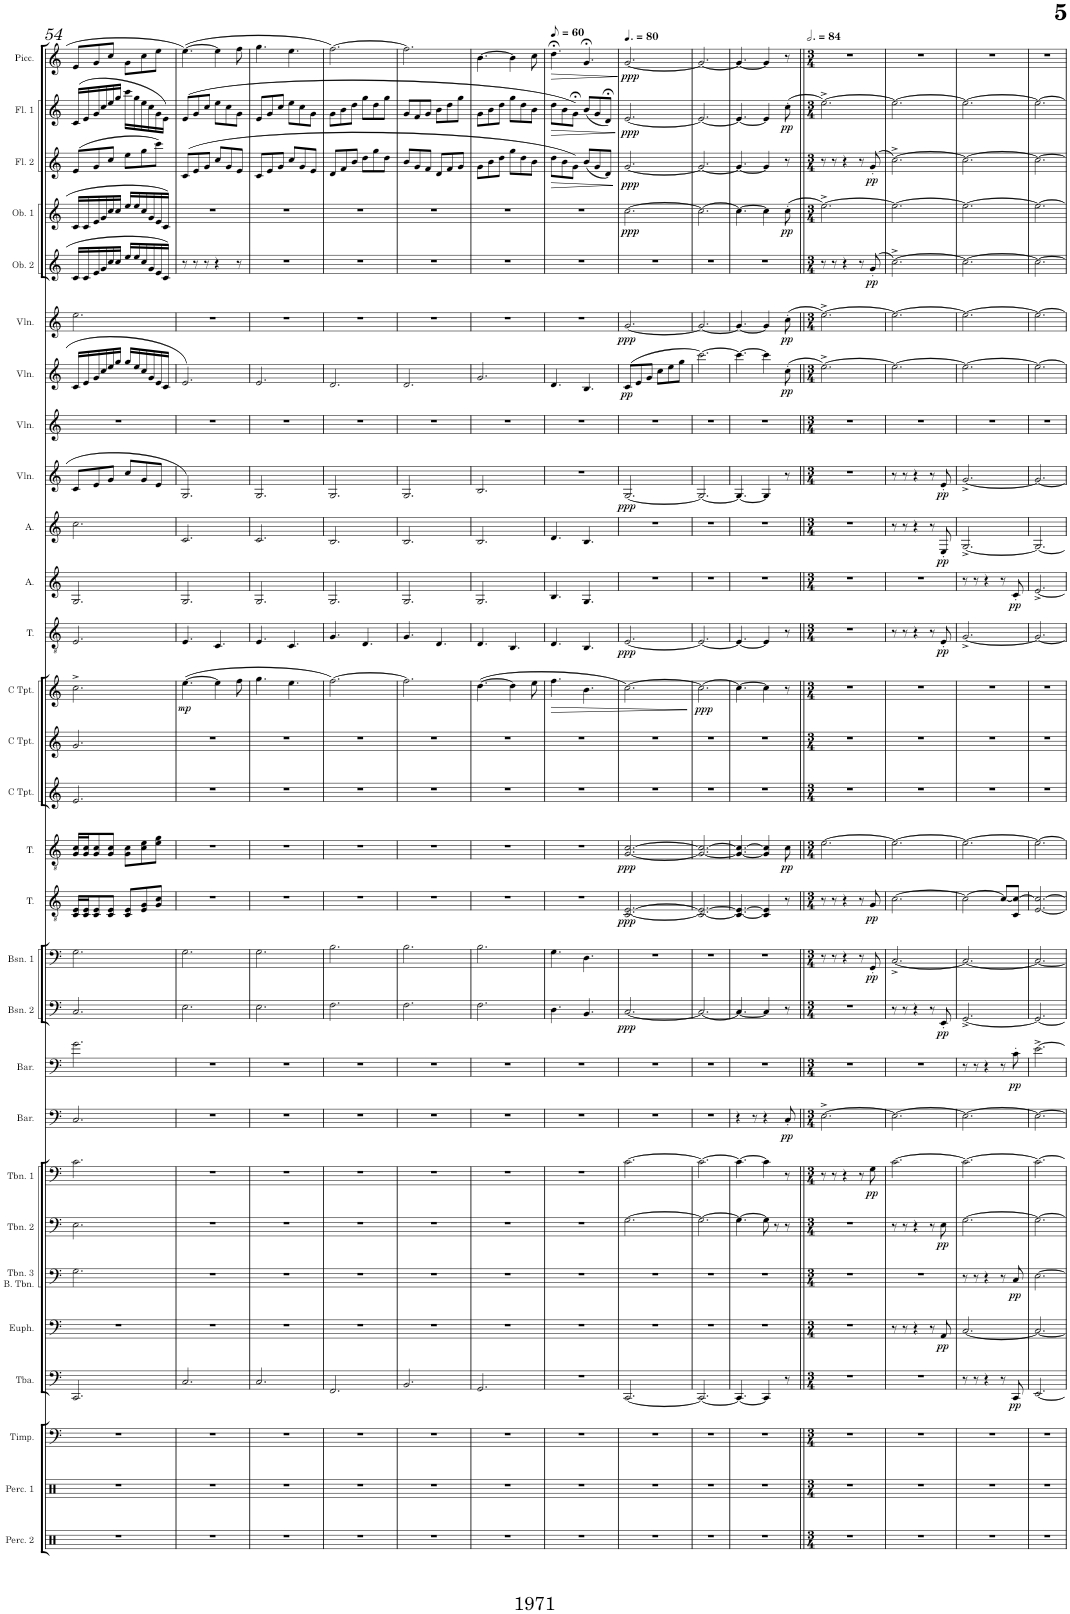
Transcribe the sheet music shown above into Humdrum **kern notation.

**kern	**kern	**kern	**kern	**dynam	**kern	**dynam	**kern	**dynam	**kern	**dynam	**kern	**dynam	**kern	**dynam	**kern	**dynam	**kern	**dynam	**kern	**dynam	**kern	**dynam	**kern	**dynam	**kern	**kern	**kern	**dynam	**kern	**dynam	**kern	**dynam	**kern	**dynam	**kern	**dynam	**kern	**kern	**dynam	**kern	**dynam	**kern	**dynam	**kern	**dynam	**kern	**dynam	**kern	**dynam	**kern	**dynam
*part29	*part28	*part27	*part26	*part26	*part25	*part25	*part24	*part24	*part23	*part23	*part22	*part22	*part21	*part21	*part20	*part20	*part19	*part19	*part18	*part18	*part17	*part17	*part16	*part16	*part15	*part14	*part13	*part13	*part12	*part12	*part11	*part11	*part10	*part10	*part9	*part9	*part8	*part7	*part7	*part6	*part6	*part5	*part5	*part4	*part4	*part3	*part3	*part2	*part2	*part1	*part1
*staff29	*staff28	*staff27	*staff26	*staff26	*staff25	*staff25	*staff24	*staff24	*staff23	*staff23	*staff22	*staff22	*staff21	*staff21	*staff20	*staff20	*staff19	*staff19	*staff18	*staff18	*staff17	*staff17	*staff16	*staff16	*staff15	*staff14	*staff13	*staff13	*staff12	*staff12	*staff11	*staff11	*staff10	*staff10	*staff9	*staff9	*staff8	*staff7	*staff7	*staff6	*staff6	*staff5	*staff5	*staff4	*staff4	*staff3	*staff3	*staff2	*staff2	*staff1	*staff1
*I"Percussion 2	*I"Percussion 1	*I"Timpani	*I"Tuba	*	*I"Euphonium	*	*I"Trombone 3 &amp; Bass Trombone	*	*I"Trombone 2	*	*I"Trombone 1	*	*I"Baritone	*	*I"Baritone	*	*I"Bassoon 2	*	*I"Bassoon 1	*	*I"Tenor	*	*I"Tenor	*	*I"C Trumpet	*I"C Trumpet	*I"C Trumpet	*	*I"Tenor	*	*I"Alto	*	*I"Alto	*	*I"Violin	*	*I"Violin	*I"Violin	*	*I"Violin	*	*I"Oboe 2	*	*I"Oboe 1	*	*I"Flute 2	*	*I"Flute 1	*	*I"Piccolo	*
*I'Perc. 2	*I'Perc. 1	*I'Timp.	*I'Tba.	*	*I'Euph.	*	*I'Tbn. 3 B. Tbn.	*	*I'Tbn. 2	*	*I'Tbn. 1	*	*I'Bar.	*	*I'Bar.	*	*I'Bsn. 2	*	*I'Bsn. 1	*	*I'T.	*	*I'T.	*	*I'C Tpt.	*I'C Tpt.	*I'C Tpt.	*	*I'T.	*	*I'A.	*	*I'A.	*	*I'Vln.	*	*I'Vln.	*I'Vln.	*	*I'Vln.	*	*I'Ob. 2	*	*I'Ob. 1	*	*I'Fl. 2	*	*I'Fl. 1	*	*I'Picc.	*
!!LO:PB:g=z
*clefX	*clefX	*clefF4	*clefF4	*	*clefF4	*	*clefF4	*	*clefF4	*	*clefF4	*	*clefF4	*	*clefF4	*	*clefF4	*	*clefF4	*	*clefGv2	*	*clefGv2	*	*clefG2	*clefG2	*clefG2	*	*clefGv2	*	*clefG2	*	*clefG2	*	*clefG2	*	*clefG2	*clefG2	*	*clefG2	*	*clefG2	*	*clefG2	*	*clefG2	*	*clefG2	*	*clefG2	*
*	*	*	*	*	*	*	*	*	*	*	*	*	*	*	*	*	*	*	*	*	*	*	*	*	*	*	*	*	*	*	*	*	*	*	*	*	*	*	*	*	*	*	*	*	*	*	*	*	*	*Trd-7c-12	*
*k[]	*k[]	*k[]	*k[]	*	*k[]	*	*k[]	*	*k[]	*	*k[]	*	*k[]	*	*k[]	*	*k[]	*	*k[]	*	*k[]	*	*k[]	*	*k[]	*k[]	*k[]	*	*k[]	*	*k[]	*	*k[]	*	*k[]	*	*k[]	*k[]	*	*k[]	*	*k[]	*	*k[]	*	*k[]	*	*k[]	*	*k[]	*
*M6/8	*M6/8	*M6/8	*M6/8	*	*M6/8	*	*M6/8	*	*M6/8	*	*M6/8	*	*M6/8	*	*M6/8	*	*M6/8	*	*M6/8	*	*M6/8	*	*M6/8	*	*M6/8	*M6/8	*M6/8	*	*M6/8	*	*M6/8	*	*M6/8	*	*M6/8	*	*M6/8	*M6/8	*	*M6/8	*	*M6/8	*	*M6/8	*	*M6/8	*	*M6/8	*	*M6/8	*
=54	=54	=54	=54	=54	=54	=54	=54	=54	=54	=54	=54	=54	=54	=54	=54	=54	=54	=54	=54	=54	=54	=54	=54	=54	=54	=54	=54	=54	=54	=54	=54	=54	=54	=54	=54	=54	=54	=54	=54	=54	=54	=54	=54	=54	=54	=54	=54	=54	=54	=54	=54
2.r	2.r	2.r	2.CC/	.	2.r	.	2.G\	.	2.E\	.	2.c\	.	2.C/	.	2.g\	.	2.C/	.	2.G\	.	16C/ 16E/LL	.	16G/ 16c/LL	.	2.e/	2.g/	2.cc^\	.	2.E/	.	2.G/	.	2.cc\	.	8c/L	.	2.r	16c/LL	.	2.ee\	.	16c/LL	.	16c/LL	.	(8e/L	.	(16c/LL	.	8e/L	.
.	.	.	.	.	.	.	.	.	.	.	.	.	.	.	.	.	.	.	.	.	16C/ 16E/J	.	16G/ 16c/J	.	.	.	.	.	.	.	.	.	.	.	.	.	.	16e/	.	.	.	16c/	.	16c/	.	.	.	16e/	.	.	.
.	.	.	.	.	.	.	.	.	.	.	.	.	.	.	.	.	.	.	.	.	8C/ 8E/	.	8G/ 8c/	.	.	.	.	.	.	.	.	.	.	.	8e/	.	.	16g/	.	.	.	16e/	.	16e/	.	8g/	.	16g/	.	8g/	.
.	.	.	.	.	.	.	.	.	.	.	.	.	.	.	.	.	.	.	.	.	.	.	.	.	.	.	.	.	.	.	.	.	.	.	.	.	.	16cc/	.	.	.	16g/	.	16g/	.	.	.	16cc/	.	.	.
.	.	.	.	.	.	.	.	.	.	.	.	.	.	.	.	.	.	.	.	.	8C/ 8E/J	.	8G/ 8c/J	.	.	.	.	.	.	.	.	.	.	.	8g/J	.	.	16ee/	.	.	.	16cc/	.	16cc/	.	8cc/J	.	16ee/	.	8cc/J	.
.	.	.	.	.	.	.	.	.	.	.	.	.	.	.	.	.	.	.	.	.	.	.	.	.	.	.	.	.	.	.	.	.	.	.	.	.	.	16gg/JJ	.	.	.	16cc/JJ	.	16cc/JJ	.	.	.	16gg/JJ	.	.	.
.	.	.	.	.	.	.	.	.	.	.	.	.	.	.	.	.	.	.	.	.	8C/ 8E/L	.	8G\ 8c\L	.	.	.	.	.	.	.	.	.	.	.	8cc/L	.	.	16gg/LL	.	.	.	16ee/LL	.	16ee/LL	.	8ee\L	.	16ccc\LL	.	8g\L	.
.	.	.	.	.	.	.	.	.	.	.	.	.	.	.	.	.	.	.	.	.	.	.	.	.	.	.	.	.	.	.	.	.	.	.	.	.	.	16ee/	.	.	.	16ee/	.	16ee/	.	.	.	16gg\	.	.	.
.	.	.	.	.	.	.	.	.	.	.	.	.	.	.	.	.	.	.	.	.	8E/ 8G/	.	8c\ 8e\	.	.	.	.	.	.	.	.	.	.	.	8g/	.	.	16cc/	.	.	.	16cc/	.	16cc/	.	8gg\	.	16ee\	.	8cc\	.
.	.	.	.	.	.	.	.	.	.	.	.	.	.	.	.	.	.	.	.	.	.	.	.	.	.	.	.	.	.	.	.	.	.	.	.	.	.	16g/	.	.	.	16g/	.	16g/	.	.	.	16cc\	.	.	.
.	.	.	.	.	.	.	.	.	.	.	.	.	.	.	.	.	.	.	.	.	8G/ 8c/J	.	8e\ 8g\J	.	.	.	.	.	.	.	.	.	.	.	8e/J	.	.	16e/	.	.	.	16e/	.	16e/	.	8ccc\J)	.	16g\	.	8ee\J	.
.	.	.	.	.	.	.	.	.	.	.	.	.	.	.	.	.	.	.	.	.	.	.	.	.	.	.	.	.	.	.	.	.	.	.	.	.	.	16c/JJ	.	.	.	16c/JJ	.	16c/JJ	.	.	.	16e\JJ)	.	.	.
=55	=55	=55	=55	=55	=55	=55	=55	=55	=55	=55	=55	=55	=55	=55	=55	=55	=55	=55	=55	=55	=55	=55	=55	=55	=55	=55	=55	=55	=55	=55	=55	=55	=55	=55	=55	=55	=55	=55	=55	=55	=55	=55	=55	=55	=55	=55	=55	=55	=55	=55	=55
!	!	!	!	!	!	!	!	!	!	!	!	!	!	!	!	!	!	!	!	!	!	!	!	!	!	!	!	!LO:DY:b	!	!	!	!	!	!	!	!	!	!	!	!	!	!	!	!	!	!	!	!	!	!	!
2.r	2.r	2.r	2.C/	.	2.r	.	2.r	.	2.r	.	2.r	.	2.r	.	2.r	.	2.E\	.	2.G\	.	2.r	.	2.r	.	2.r	2.r	([4.ee\	mp	4.E/	.	2.G/	.	2.c/	.	2.G/	.	2.r	2.e/	.	2.r	.	8r	.	2.r	.	(8c/L	.	(8e/L	.	([4.ee\	.
.	.	.	.	.	.	.	.	.	.	.	.	.	.	.	.	.	.	.	.	.	.	.	.	.	.	.	.	.	.	.	.	.	.	.	.	.	.	.	.	.	.	8r	.	.	.	8e/	.	8g/	.	.	.
.	.	.	.	.	.	.	.	.	.	.	.	.	.	.	.	.	.	.	.	.	.	.	.	.	.	.	.	.	.	.	.	.	.	.	.	.	.	.	.	.	.	8r	.	.	.	8g/J	.	8cc/J	.	.	.
.	.	.	.	.	.	.	.	.	.	.	.	.	.	.	.	.	.	.	.	.	.	.	.	.	.	.	4ee\]	.	4.C/	.	.	.	.	.	.	.	.	.	.	.	.	4r	.	.	.	8cc/L	.	8ee\L	.	4ee\]	.
.	.	.	.	.	.	.	.	.	.	.	.	.	.	.	.	.	.	.	.	.	.	.	.	.	.	.	.	.	.	.	.	.	.	.	.	.	.	.	.	.	.	.	.	.	.	8g/	.	8cc\	.	.	.
.	.	.	.	.	.	.	.	.	.	.	.	.	.	.	.	.	.	.	.	.	.	.	.	.	.	.	8ff\	.	.	.	.	.	.	.	.	.	.	.	.	.	.	8r	.	.	.	8e/J	.	8g\J	.	8ff\	.
=56	=56	=56	=56	=56	=56	=56	=56	=56	=56	=56	=56	=56	=56	=56	=56	=56	=56	=56	=56	=56	=56	=56	=56	=56	=56	=56	=56	=56	=56	=56	=56	=56	=56	=56	=56	=56	=56	=56	=56	=56	=56	=56	=56	=56	=56	=56	=56	=56	=56	=56	=56
2.r	2.r	2.r	2.C/	.	2.r	.	2.r	.	2.r	.	2.r	.	2.r	.	2.r	.	2.E\	.	2.G\	.	2.r	.	2.r	.	2.r	2.r	4.gg\	.	4.E/	.	2.G/	.	2.c/	.	2.G/	.	2.r	2.e/	.	2.r	.	2.r	.	2.r	.	8c/L	.	8e/L	.	4.gg\	.
.	.	.	.	.	.	.	.	.	.	.	.	.	.	.	.	.	.	.	.	.	.	.	.	.	.	.	.	.	.	.	.	.	.	.	.	.	.	.	.	.	.	.	.	.	.	8e/	.	8g/	.	.	.
.	.	.	.	.	.	.	.	.	.	.	.	.	.	.	.	.	.	.	.	.	.	.	.	.	.	.	.	.	.	.	.	.	.	.	.	.	.	.	.	.	.	.	.	.	.	8g/J	.	8cc/J	.	.	.
.	.	.	.	.	.	.	.	.	.	.	.	.	.	.	.	.	.	.	.	.	.	.	.	.	.	.	4.ee\	.	4.C/	.	.	.	.	.	.	.	.	.	.	.	.	.	.	.	.	8cc/L	.	8ee\L	.	4.ee\	.
.	.	.	.	.	.	.	.	.	.	.	.	.	.	.	.	.	.	.	.	.	.	.	.	.	.	.	.	.	.	.	.	.	.	.	.	.	.	.	.	.	.	.	.	.	.	8g/	.	8cc\	.	.	.
.	.	.	.	.	.	.	.	.	.	.	.	.	.	.	.	.	.	.	.	.	.	.	.	.	.	.	.	.	.	.	.	.	.	.	.	.	.	.	.	.	.	.	.	.	.	8e/J	.	8g\J	.	.	.
=57	=57	=57	=57	=57	=57	=57	=57	=57	=57	=57	=57	=57	=57	=57	=57	=57	=57	=57	=57	=57	=57	=57	=57	=57	=57	=57	=57	=57	=57	=57	=57	=57	=57	=57	=57	=57	=57	=57	=57	=57	=57	=57	=57	=57	=57	=57	=57	=57	=57	=57	=57
2.r	2.r	2.r	2.FF/	.	2.r	.	2.r	.	2.r	.	2.r	.	2.r	.	2.r	.	2.F\	.	2.B\	.	2.r	.	2.r	.	2.r	2.r	[2.ff\)	.	4.G/	.	2.G/	.	2.B/	.	2.G/	.	2.r	2.d/	.	2.r	.	2.r	.	2.r	.	8d/L	.	8g\L	.	[2.ff\)	.
.	.	.	.	.	.	.	.	.	.	.	.	.	.	.	.	.	.	.	.	.	.	.	.	.	.	.	.	.	.	.	.	.	.	.	.	.	.	.	.	.	.	.	.	.	.	8f/	.	8b\	.	.	.
.	.	.	.	.	.	.	.	.	.	.	.	.	.	.	.	.	.	.	.	.	.	.	.	.	.	.	.	.	.	.	.	.	.	.	.	.	.	.	.	.	.	.	.	.	.	8b/J	.	8dd\J	.	.	.
.	.	.	.	.	.	.	.	.	.	.	.	.	.	.	.	.	.	.	.	.	.	.	.	.	.	.	.	.	4.D/	.	.	.	.	.	.	.	.	.	.	.	.	.	.	.	.	8dd\L	.	8gg\L	.	.	.
.	.	.	.	.	.	.	.	.	.	.	.	.	.	.	.	.	.	.	.	.	.	.	.	.	.	.	.	.	.	.	.	.	.	.	.	.	.	.	.	.	.	.	.	.	.	8gg\	.	8dd\	.	.	.
.	.	.	.	.	.	.	.	.	.	.	.	.	.	.	.	.	.	.	.	.	.	.	.	.	.	.	.	.	.	.	.	.	.	.	.	.	.	.	.	.	.	.	.	.	.	8dd\J	.	8gg\J	.	.	.
=58	=58	=58	=58	=58	=58	=58	=58	=58	=58	=58	=58	=58	=58	=58	=58	=58	=58	=58	=58	=58	=58	=58	=58	=58	=58	=58	=58	=58	=58	=58	=58	=58	=58	=58	=58	=58	=58	=58	=58	=58	=58	=58	=58	=58	=58	=58	=58	=58	=58	=58	=58
2.r	2.r	2.r	2.BB/	.	2.r	.	2.r	.	2.r	.	2.r	.	2.r	.	2.r	.	2.F\	.	2.B\	.	2.r	.	2.r	.	2.r	2.r	2.ff\]	.	4.G/	.	2.G/	.	2.B/	.	2.G/	.	2.r	2.d/	.	2.r	.	2.r	.	2.r	.	8b/L	.	8g/L	.	2.ff\]	.
.	.	.	.	.	.	.	.	.	.	.	.	.	.	.	.	.	.	.	.	.	.	.	.	.	.	.	.	.	.	.	.	.	.	.	.	.	.	.	.	.	.	.	.	.	.	8g/	.	8f/	.	.	.
.	.	.	.	.	.	.	.	.	.	.	.	.	.	.	.	.	.	.	.	.	.	.	.	.	.	.	.	.	.	.	.	.	.	.	.	.	.	.	.	.	.	.	.	.	.	8f/J	.	8g/J	.	.	.
.	.	.	.	.	.	.	.	.	.	.	.	.	.	.	.	.	.	.	.	.	.	.	.	.	.	.	.	.	4.D/	.	.	.	.	.	.	.	.	.	.	.	.	.	.	.	.	8d/L	.	8b\L	.	.	.
.	.	.	.	.	.	.	.	.	.	.	.	.	.	.	.	.	.	.	.	.	.	.	.	.	.	.	.	.	.	.	.	.	.	.	.	.	.	.	.	.	.	.	.	.	.	8f/	.	8dd\	.	.	.
.	.	.	.	.	.	.	.	.	.	.	.	.	.	.	.	.	.	.	.	.	.	.	.	.	.	.	.	.	.	.	.	.	.	.	.	.	.	.	.	.	.	.	.	.	.	8g/J	.	8gg\J	.	.	.
=59	=59	=59	=59	=59	=59	=59	=59	=59	=59	=59	=59	=59	=59	=59	=59	=59	=59	=59	=59	=59	=59	=59	=59	=59	=59	=59	=59	=59	=59	=59	=59	=59	=59	=59	=59	=59	=59	=59	=59	=59	=59	=59	=59	=59	=59	=59	=59	=59	=59	=59	=59
2.r	2.r	2.r	2.GG/	.	2.r	.	2.r	.	2.r	.	2.r	.	2.r	.	2.r	.	2.F\	.	2.B\	.	2.r	.	2.r	.	2.r	2.r	([4.dd\	.	4.D/	.	2.G/	.	2.B/	.	2.B/	.	2.r	2.g/	.	2.r	.	2.r	.	2.r	.	8g\L	.	8g\L	.	[4.b\	.
.	.	.	.	.	.	.	.	.	.	.	.	.	.	.	.	.	.	.	.	.	.	.	.	.	.	.	.	.	.	.	.	.	.	.	.	.	.	.	.	.	.	.	.	.	.	8b\	.	8b\	.	.	.
.	.	.	.	.	.	.	.	.	.	.	.	.	.	.	.	.	.	.	.	.	.	.	.	.	.	.	.	.	.	.	.	.	.	.	.	.	.	.	.	.	.	.	.	.	.	8dd\J	.	8dd\J	.	.	.
.	.	.	.	.	.	.	.	.	.	.	.	.	.	.	.	.	.	.	.	.	.	.	.	.	.	.	4dd\]	.	4.BB/	.	.	.	.	.	.	.	.	.	.	.	.	.	.	.	.	8gg\L	.	8gg\L	.	4b\]	.
.	.	.	.	.	.	.	.	.	.	.	.	.	.	.	.	.	.	.	.	.	.	.	.	.	.	.	.	.	.	.	.	.	.	.	.	.	.	.	.	.	.	.	.	.	.	8dd\	.	8dd\	.	.	.
.	.	.	.	.	.	.	.	.	.	.	.	.	.	.	.	.	.	.	.	.	.	.	.	.	.	.	8ee\	.	.	.	.	.	.	.	.	.	.	.	.	.	.	.	.	.	.	8b\J	.	8b\J	.	8cc\	.
=60	=60	=60	=60	=60	=60	=60	=60	=60	=60	=60	=60	=60	=60	=60	=60	=60	=60	=60	=60	=60	=60	=60	=60	=60	=60	=60	=60	=60	=60	=60	=60	=60	=60	=60	=60	=60	=60	=60	=60	=60	=60	=60	=60	=60	=60	=60	=60	=60	=60	=60	=60
*	*	*	*	*	*	*	*	*	*	*	*	*	*	*	*	*	*	*	*	*	*	*	*	*	*	*	*	*	*	*	*	*	*	*	*	*	*	*	*	*	*	*	*	*	*	*	*	*	*	*MM30	*
!	!	!	!	!	!	!	!	!	!	!	!	!	!	!	!	!	!	!	!	!	!	!	!	!	!	!	!	!LO:HP:b	!	!	!	!	!	!	!	!	!	!	!	!	!	!	!	!	!	!	!LO:HP:b	!	!LO:HP:b	!	!LO:HP:b
2.r	2.r	2.r	2.r	.	2.r	.	2.r	.	2.r	.	2.r	.	2.r	.	2.r	.	4.D\	.	4.G\	.	2.r	.	2.r	.	2.r	2.r	4.ff\	>	4.D/	.	4.B/	.	4.d/	.	2.r	.	2.r	4.d/	.	2.r	.	2.r	.	2.r	.	8dd\L	>	8dd\L	>	4.dd;<\	>
.	.	.	.	.	.	.	.	.	.	.	.	.	.	.	.	.	.	.	.	.	.	.	.	.	.	.	.	.	.	.	.	.	.	.	.	.	.	.	.	.	.	.	.	.	.	8b\	.	8b\	.	.	.
.	.	.	.	.	.	.	.	.	.	.	.	.	.	.	.	.	.	.	.	.	.	.	.	.	.	.	.	.	.	.	.	.	.	.	.	.	.	.	.	.	.	.	.	.	.	8g\J)	.	8g;<\J)	.	.	.
.	.	.	.	.	.	.	.	.	.	.	.	.	.	.	.	.	4.BB/	.	4.D\	.	.	.	.	.	.	.	4.b\	.	4.BB/	.	4.G/	.	4.B/	.	.	.	.	4.B/	.	.	.	.	.	.	.	(8b/L	.	(8b/L	.	4.g;</	.
.	.	.	.	.	.	.	.	.	.	.	.	.	.	.	.	.	.	.	.	.	.	.	.	.	.	.	.	.	.	.	.	.	.	.	.	.	.	.	.	.	.	.	.	.	.	8g/	.	8g/	.	.	.
.	.	.	.	.	.	.	.	.	.	.	.	.	.	.	.	.	.	.	.	.	.	.	.	.	.	.	.	.	.	.	.	.	.	.	.	.	.	.	.	.	.	.	.	.	.	8d/J)	.	8d;</J)	.	.	.
.	.	.	.	.	.	.	.	.	.	.	.	.	.	.	.	.	.	.	.	.	.	.	.	.	.	.	.	.	.	.	.	.	.	.	.	.	.	.	.	.	.	.	.	.	.	.	]	.	]	.	]
=61	=61	=61	=61	=61	=61	=61	=61	=61	=61	=61	=61	=61	=61	=61	=61	=61	=61	=61	=61	=61	=61	=61	=61	=61	=61	=61	=61	=61	=61	=61	=61	=61	=61	=61	=61	=61	=61	=61	=61	=61	=61	=61	=61	=61	=61	=61	=61	=61	=61	=61	=61
*	*	*	*	*	*	*	*	*	*	*	*	*	*	*	*	*	*	*	*	*	*	*	*	*	*	*	*	*	*	*	*	*	*	*	*	*	*	*	*	*	*	*	*	*	*	*	*	*	*	*MM120	*
!	!	!	!	!	!	!	!	!	!	!	!	!	!	!	!	!	!	!LO:DY:b	!	!	!	!LO:DY:b	!	!LO:DY:b	!	!	!	!	!	!LO:DY:b	!	!	!	!	!	!LO:DY:b	!	!	!LO:DY:b	!	!LO:DY:b	!	!	!	!LO:DY:b	!	!LO:DY:b	!	!LO:DY:b	!	!LO:DY:b
2.r	2.r	2.r	[2.CC/	.	2.r	.	2.r	.	[2.G\	.	[2.c\	.	2.r	.	2.r	.	[2.C/	ppp	2.r	.	[2.C/ [2.E/	ppp	[2.G/ [2.c/	ppp	2.r	2.r	[2.cc\)	.	[2.E/	ppp	2.r	.	2.r	.	[2.G/	ppp	2.r	(8c/L	pp	[2.g/	ppp	2.r	.	[2.cc\	ppp	[2.g/	ppp	[2.e/	ppp	[2.g/	ppp
.	.	.	.	.	.	.	.	.	.	.	.	.	.	.	.	.	.	.	.	.	.	.	.	.	.	.	.	.	.	.	.	.	.	.	.	.	.	8e/	.	.	.	.	.	.	.	.	.	.	.	.	.
.	.	.	.	.	.	.	.	.	.	.	.	.	.	.	.	.	.	.	.	.	.	.	.	.	.	.	.	.	.	.	.	.	.	.	.	.	.	8g/J	.	.	.	.	.	.	.	.	.	.	.	.	.
.	.	.	.	.	.	.	.	.	.	.	.	.	.	.	.	.	.	.	.	.	.	.	.	.	.	.	.	.	.	.	.	.	.	.	.	.	.	8cc\L	.	.	.	.	.	.	.	.	.	.	.	.	.
.	.	.	.	.	.	.	.	.	.	.	.	.	.	.	.	.	.	.	.	.	.	.	.	.	.	.	.	.	.	.	.	.	.	.	.	.	.	8ee\	.	.	.	.	.	.	.	.	.	.	.	.	.
.	.	.	.	.	.	.	.	.	.	.	.	.	.	.	.	.	.	.	.	.	.	.	.	.	.	.	.	.	.	.	.	.	.	.	.	.	.	8gg\J	.	.	.	.	.	.	.	.	.	.	.	.	.
.	.	.	.	.	.	.	.	.	.	.	.	.	.	.	.	.	.	.	.	.	.	.	.	.	.	.	.	]	.	.	.	.	.	.	.	.	.	.	.	.	.	.	.	.	.	.	.	.	.	.	.
=62	=62	=62	=62	=62	=62	=62	=62	=62	=62	=62	=62	=62	=62	=62	=62	=62	=62	=62	=62	=62	=62	=62	=62	=62	=62	=62	=62	=62	=62	=62	=62	=62	=62	=62	=62	=62	=62	=62	=62	=62	=62	=62	=62	=62	=62	=62	=62	=62	=62	=62	=62
!	!	!	!	!	!	!	!	!	!	!	!	!	!	!	!	!	!	!	!	!	!	!	!	!	!	!	!	!LO:DY:b	!	!	!	!	!	!	!	!	!	!	!	!	!	!	!	!	!	!	!	!	!	!	!
2.r	2.r	2.r	2.CC/_	.	2.r	.	2.r	.	2.G\_	.	2.c\_	.	2.r	.	2.r	.	2.C/_	.	2.r	.	2.C/_ 2.E/_	.	2.G/_ 2.c/_	.	2.r	2.r	2.cc\_	ppp	2.E/_	.	2.r	.	2.r	.	2.G/_	.	2.r	[2.ccc\)	.	2.g/_	.	2.r	.	2.cc\_	.	2.g/_	.	2.e/_	.	2.g/_	.
=63	=63	=63	=63	=63	=63	=63	=63	=63	=63	=63	=63	=63	=63	=63	=63	=63	=63	=63	=63	=63	=63	=63	=63	=63	=63	=63	=63	=63	=63	=63	=63	=63	=63	=63	=63	=63	=63	=63	=63	=63	=63	=63	=63	=63	=63	=63	=63	=63	=63	=63	=63
2.r	2.r	2.r	4.CC/_	.	2.r	.	2.r	.	4.G\_	.	4.c\_	.	4r	.	2.r	.	4.C/_	.	2.r	.	4.C/_ 4.E/_	.	4.G/_ 4.c/_	.	2.r	2.r	4.cc\_	.	4.E/_	.	2.r	.	2.r	.	4.G/_	.	2.r	4.ccc\_	.	4.g/_	.	2.r	.	4.cc\_	.	4.g/_	.	4.e/_	.	4.g/_	.
.	.	.	.	.	.	.	.	.	.	.	.	.	8r	.	.	.	.	.	.	.	.	.	.	.	.	.	.	.	.	.	.	.	.	.	.	.	.	.	.	.	.	.	.	.	.	.	.	.	.	.	.
.	.	.	4CC/]	.	.	.	.	.	8G\]	.	4c\]	.	4r	.	.	.	4C/]	.	.	.	4C/] 4E/]	.	4G/] 4c/]	.	.	.	4cc\]	.	4E/]	.	.	.	.	.	4G/]	.	.	4ccc\]	.	4g/]	.	.	.	4cc\]	.	4g/]	.	4e/]	.	4g/]	.
.	.	.	.	.	.	.	.	.	8r	.	.	.	.	.	.	.	.	.	.	.	.	.	.	.	.	.	.	.	.	.	.	.	.	.	.	.	.	.	.	.	.	.	.	.	.	.	.	.	.	.	.
!	!	!	!	!	!	!	!	!	!	!	!	!	!	!LO:DY:b	!	!	!	!	!	!	!	!	!	!LO:DY:b	!	!	!	!	!	!	!	!	!	!	!	!	!	!	!LO:DY:b	!	!LO:DY:b	!	!	!	!LO:DY:b	!	!	!	!LO:DY:b	!	!
.	.	.	8r	.	.	.	.	.	8r	.	8r	.	8C'/	pp	.	.	8r	.	.	.	8r	.	8c\	pp	.	.	8r	.	8r	.	.	.	.	.	8r	.	.	(8cc'\	pp	(8cc'\	pp	.	.	(8cc'\	pp	8r	.	(8cc'\	pp	8r	.
=64||	=64||	=64||	=64||	=64||	=64||	=64||	=64||	=64||	=64||	=64||	=64||	=64||	=64||	=64||	=64||	=64||	=64||	=64||	=64||	=64||	=64||	=64||	=64||	=64||	=64||	=64||	=64||	=64||	=64||	=64||	=64||	=64||	=64||	=64||	=64||	=64||	=64||	=64||	=64||	=64||	=64||	=64||	=64||	=64||	=64||	=64||	=64||	=64||	=64||	=64||	=64||
*M3/4	*M3/4	*M3/4	*M3/4	*	*M3/4	*	*M3/4	*	*M3/4	*	*M3/4	*	*M3/4	*	*M3/4	*	*M3/4	*	*M3/4	*	*M3/4	*	*M3/4	*	*M3/4	*M3/4	*M3/4	*	*M3/4	*	*M3/4	*	*M3/4	*	*M3/4	*	*M3/4	*M3/4	*	*M3/4	*	*M3/4	*	*M3/4	*	*M3/4	*	*M3/4	*	*M3/4	*
*	*	*	*	*	*	*	*	*	*	*	*	*	*	*	*	*	*	*	*	*	*	*	*	*	*	*	*	*	*	*	*	*	*	*	*	*	*	*	*	*	*	*	*	*	*	*	*	*	*	*MM252	*
2.r	2.r	2.r	2.r	.	2.r	.	2.r	.	2.r	.	8r	.	[2.E^\	.	2.r	.	2.r	.	8r	.	8r	.	[2.e\	.	2.r	2.r	2.r	.	2.r	.	2.r	.	2.r	.	2.r	.	2.r	[2.ee^\)	.	[2.ee^\)	.	8r	.	[2.ee^\)	.	8r	.	[2.ee^\)	.	2.r	.
.	.	.	.	.	.	.	.	.	.	.	8r	.	.	.	.	.	.	.	8r	.	8r	.	.	.	.	.	.	.	.	.	.	.	.	.	.	.	.	.	.	.	.	8r	.	.	.	8r	.	.	.	.	.
.	.	.	.	.	.	.	.	.	.	.	4r	.	.	.	.	.	.	.	4r	.	4r	.	.	.	.	.	.	.	.	.	.	.	.	.	.	.	.	.	.	.	.	4r	.	.	.	4r	.	.	.	.	.
.	.	.	.	.	.	.	.	.	.	.	8r	.	.	.	.	.	.	.	8r	.	8r	.	.	.	.	.	.	.	.	.	.	.	.	.	.	.	.	.	.	.	.	8r	.	.	.	8r	.	.	.	.	.
!	!	!	!	!	!	!	!	!	!	!	!	!LO:DY:b	!	!	!	!	!	!	!	!LO:DY:b	!	!LO:DY:b	!	!	!	!	!	!	!	!	!	!	!	!	!	!	!	!	!	!	!	!	!LO:DY:b	!	!	!	!LO:DY:b	!	!	!	!
.	.	.	.	.	.	.	.	.	.	.	8G\	pp	.	.	.	.	.	.	8GG'/	pp	8G/	pp	.	.	.	.	.	.	.	.	.	.	.	.	.	.	.	.	.	.	.	(8g'/	pp	.	.	(8g'/	pp	.	.	.	.
=65	=65	=65	=65	=65	=65	=65	=65	=65	=65	=65	=65	=65	=65	=65	=65	=65	=65	=65	=65	=65	=65	=65	=65	=65	=65	=65	=65	=65	=65	=65	=65	=65	=65	=65	=65	=65	=65	=65	=65	=65	=65	=65	=65	=65	=65	=65	=65	=65	=65	=65	=65
2.r	2.r	2.r	2.r	.	8r	.	2.r	.	8r	.	[2.c\	.	2.E\_	.	2.r	.	8r	.	[2.C^/	.	[2.c\	.	2.e\_	.	2.r	2.r	2.r	.	8r	.	2.r	.	8r	.	8r	.	2.r	2.ee\_	.	2.ee\_	.	[2.cc^\)	.	2.ee\_	.	[2.cc^\)	.	2.ee\_	.	2.r	.
.	.	.	.	.	8r	.	.	.	8r	.	.	.	.	.	.	.	8r	.	.	.	.	.	.	.	.	.	.	.	8r	.	.	.	8r	.	8r	.	.	.	.	.	.	.	.	.	.	.	.	.	.	.	.
.	.	.	.	.	4r	.	.	.	4r	.	.	.	.	.	.	.	4r	.	.	.	.	.	.	.	.	.	.	.	4r	.	.	.	4r	.	4r	.	.	.	.	.	.	.	.	.	.	.	.	.	.	.	.
.	.	.	.	.	8r	.	.	.	8r	.	.	.	.	.	.	.	8r	.	.	.	.	.	.	.	.	.	.	.	8r	.	.	.	8r	.	8r	.	.	.	.	.	.	.	.	.	.	.	.	.	.	.	.
!	!	!	!	!	!	!LO:DY:b	!	!	!	!LO:DY:b	!	!	!	!	!	!	!	!LO:DY:b	!	!	!	!	!	!	!	!	!	!	!	!LO:DY:b	!	!	!	!LO:DY:b	!	!LO:DY:b	!	!	!	!	!	!	!	!	!	!	!	!	!	!	!
.	.	.	.	.	8AA/	pp	.	.	8E\	pp	.	.	.	.	.	.	8EE'/	pp	.	.	.	.	.	.	.	.	.	.	8E'/	pp	.	.	8E'/	pp	8e'/	pp	.	.	.	.	.	.	.	.	.	.	.	.	.	.	.
=66	=66	=66	=66	=66	=66	=66	=66	=66	=66	=66	=66	=66	=66	=66	=66	=66	=66	=66	=66	=66	=66	=66	=66	=66	=66	=66	=66	=66	=66	=66	=66	=66	=66	=66	=66	=66	=66	=66	=66	=66	=66	=66	=66	=66	=66	=66	=66	=66	=66	=66	=66
2.r	2.r	2.r	8r	.	[2.C/	.	8r	.	[2.G\	.	2.c\_	.	2.E\_	.	8r	.	[2.GG^/	.	2.C/_	.	2c\_	.	2.e\_	.	2.r	2.r	2.r	.	[2.G^/	.	8r	.	[2.G^/	.	[2.g^/	.	2.r	2.ee\_	.	2.ee\_	.	2.cc\_	.	2.ee\_	.	2.cc\_	.	2.ee\_	.	2.r	.
.	.	.	8r	.	.	.	8r	.	.	.	.	.	.	.	8r	.	.	.	.	.	.	.	.	.	.	.	.	.	.	.	8r	.	.	.	.	.	.	.	.	.	.	.	.	.	.	.	.	.	.	.	.
.	.	.	4r	.	.	.	4r	.	.	.	.	.	.	.	4r	.	.	.	.	.	.	.	.	.	.	.	.	.	.	.	4r	.	.	.	.	.	.	.	.	.	.	.	.	.	.	.	.	.	.	.	.
.	.	.	8r	.	.	.	8r	.	.	.	.	.	.	.	8r	.	.	.	.	.	8c/L_	.	.	.	.	.	.	.	.	.	8r	.	.	.	.	.	.	.	.	.	.	.	.	.	.	.	.	.	.	.	.
!	!	!	!	!LO:DY:b	!	!	!	!LO:DY:b	!	!	!	!	!	!	!	!LO:DY:b	!	!	!	!	!	!	!	!	!	!	!	!	!	!	!	!LO:DY:b	!	!	!	!	!	!	!	!	!	!	!	!	!	!	!	!	!	!	!
.	.	.	8CC/	pp	.	.	8C/	pp	.	.	.	.	.	.	8c'\	pp	.	.	.	.	8C/ 8c/_J	.	.	.	.	.	.	.	.	.	8c'/	pp	.	.	.	.	.	.	.	.	.	.	.	.	.	.	.	.	.	.	.
=67	=67	=67	=67	=67	=67	=67	=67	=67	=67	=67	=67	=67	=67	=67	=67	=67	=67	=67	=67	=67	=67	=67	=67	=67	=67	=67	=67	=67	=67	=67	=67	=67	=67	=67	=67	=67	=67	=67	=67	=67	=67	=67	=67	=67	=67	=67	=67	=67	=67	=67	=67
2.r	2.r	2.r	[2.EE/	.	2.C/_	.	[2.E\	.	2.G\_	.	2.c\_	.	2.E\_	.	[2.e^\	.	2.GG/_	.	2.C/_	.	[2.E/ 2.c/_	.	2.e\_	.	2.r	2.r	2.r	.	2.G/_	.	[2.e^/	.	2.G/_	.	2.g/_	.	2.r	2.ee\_	.	2.ee\_	.	2.cc\_	.	2.ee\_	.	2.cc\_	.	2.ee\_	.	2.r	.
=	=	=	=	=	=	=	=	=	=	=	=	=	=	=	=	=	=	=	=	=	=	=	=	=	=	=	=	=	=	=	=	=	=	=	=	=	=	=	=	=	=	=	=	=	=	=	=	=	=	=	=
*-	*-	*-	*-	*-	*-	*-	*-	*-	*-	*-	*-	*-	*-	*-	*-	*-	*-	*-	*-	*-	*-	*-	*-	*-	*-	*-	*-	*-	*-	*-	*-	*-	*-	*-	*-	*-	*-	*-	*-	*-	*-	*-	*-	*-	*-	*-	*-	*-	*-	*-	*-
